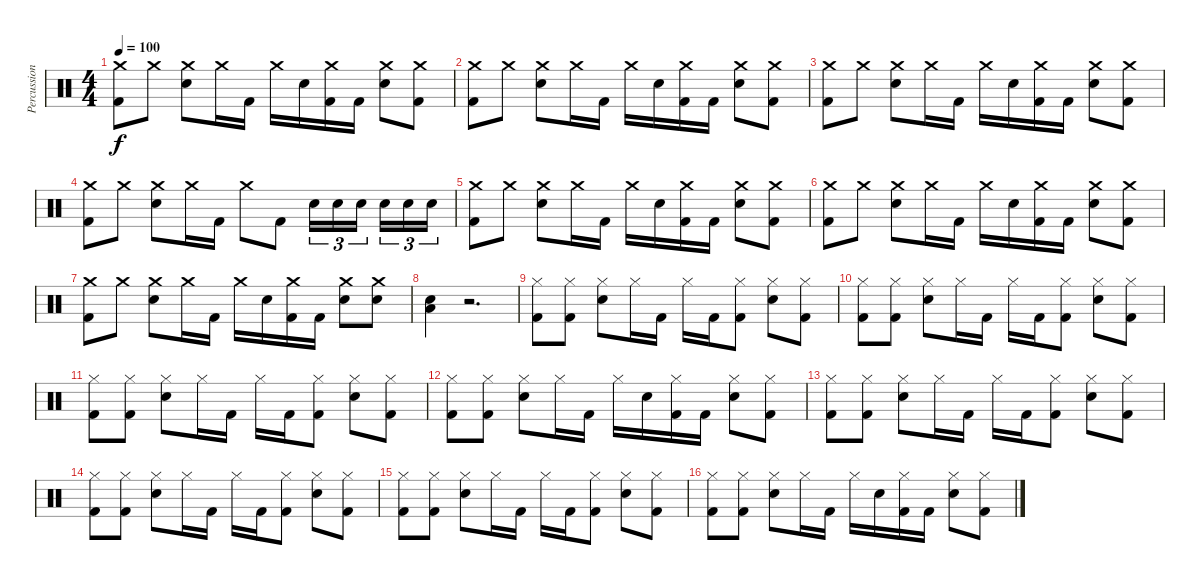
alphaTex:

\track ("Percussion" "Percussion") {instrument percussion}
\staff {score}
\articulation defaults
\ts (4 4)
\tempo 100
\clef neutral
\ks c
("Crash medium (hit)" "Kick (hit) 2").8{dy f} "Crash medium (hit)".8 ("Crash medium (hit)" "Electric Snare (hit)").8 "Crash medium (hit)".16 "Kick (hit) 2".16 "Crash medium (hit)".16 "Electric Snare (hit)".16 ("Crash medium (hit)" "Kick (hit) 2").16 "Kick (hit) 2".16 ("Crash medium (hit)" "Electric Snare (hit)").8 ("Crash medium (hit)" "Kick (hit) 2").8 |
("Crash medium (hit)" "Kick (hit) 2").8 "Crash medium (hit)".8 ("Crash medium (hit)" "Electric Snare (hit)").8 "Crash medium (hit)".16 "Kick (hit) 2".16 "Crash medium (hit)".16 "Electric Snare (hit)".16 ("Crash medium (hit)" "Kick (hit) 2").16 "Kick (hit) 2".16 ("Crash medium (hit)" "Electric Snare (hit)").8 ("Crash medium (hit)" "Kick (hit) 2").8 |
("Crash medium (hit)" "Kick (hit) 2").8 "Crash medium (hit)".8 ("Crash medium (hit)" "Electric Snare (hit)").8 "Crash medium (hit)".16 "Kick (hit) 2".16 "Crash medium (hit)".16 "Electric Snare (hit)".16 ("Crash medium (hit)" "Kick (hit) 2").16 "Kick (hit) 2".16 ("Crash medium (hit)" "Electric Snare (hit)").8 ("Crash medium (hit)" "Kick (hit) 2").8 |
("Crash medium (hit)" "Kick (hit) 2").8 "Crash medium (hit)".8 ("Crash medium (hit)" "Electric Snare (hit)").8 "Crash medium (hit)".16 "Kick (hit) 2".16 "Crash medium (hit)".8 "Kick (hit) 2".8 "Electric Snare (hit)".16{tu (3 2)} "Electric Snare (hit)".16{tu (3 2)} "Electric Snare (hit)".16{tu (3 2)} "Electric Snare (hit)".16{tu (3 2)} "Electric Snare (hit)".16{tu (3 2)} "Electric Snare (hit)".16{tu (3 2)} |
("Crash medium (hit)" "Kick (hit) 2").8 "Crash medium (hit)".8 ("Crash medium (hit)" "Electric Snare (hit)").8 "Crash medium (hit)".16 "Kick (hit) 2".16 "Crash medium (hit)".16 "Electric Snare (hit)".16 ("Crash medium (hit)" "Kick (hit) 2").16 "Kick (hit) 2".16 ("Crash medium (hit)" "Electric Snare (hit)").8 ("Crash medium (hit)" "Kick (hit) 2").8 |
("Crash medium (hit)" "Kick (hit) 2").8 "Crash medium (hit)".8 ("Crash medium (hit)" "Electric Snare (hit)").8 "Crash medium (hit)".16 "Kick (hit) 2".16 "Crash medium (hit)".16 "Electric Snare (hit)".16 ("Crash medium (hit)" "Kick (hit) 2").16 "Kick (hit) 2".16 ("Crash medium (hit)" "Electric Snare (hit)").8 ("Crash medium (hit)" "Kick (hit) 2").8 |
("Crash medium (hit)" "Kick (hit) 2").8 "Crash medium (hit)".8 ("Crash medium (hit)" "Electric Snare (hit)").8 "Crash medium (hit)".16 "Kick (hit) 2".16 "Crash medium (hit)".16 "Electric Snare (hit)".16 ("Crash medium (hit)" "Kick (hit) 2").16 "Kick (hit) 2".16 ("Crash medium (hit)" "Electric Snare (hit)").8 ("Crash medium (hit)" "Electric Snare (hit)").8 |
("Low Floor Tom (hit)" "Electric Snare (hit)").4 r.2{d} |
("Hi-Hat (closed)" "Kick (hit) 2").8{volume 13} ("Hi-Hat (closed)" "Kick (hit) 2").8 ("Hi-Hat (closed)" "Electric Snare (hit)").8 "Hi-Hat (closed)".16 "Kick (hit) 2".16 "Hi-Hat (closed)".16 "Kick (hit) 2".16 ("Hi-Hat (closed)" "Kick (hit) 2").8 ("Hi-Hat (closed)" "Electric Snare (hit)").8 ("Hi-Hat (closed)" "Kick (hit) 2").8 |
("Hi-Hat (closed)" "Kick (hit) 2").8 ("Hi-Hat (closed)" "Kick (hit) 2").8 ("Hi-Hat (closed)" "Electric Snare (hit)").8 "Hi-Hat (closed)".16 "Kick (hit) 2".16 "Hi-Hat (closed)".16 "Kick (hit) 2".16 ("Hi-Hat (closed)" "Kick (hit) 2").8 ("Hi-Hat (closed)" "Electric Snare (hit)").8 ("Hi-Hat (closed)" "Kick (hit) 2").8 |
("Hi-Hat (closed)" "Kick (hit) 2").8{volume 10} ("Hi-Hat (closed)" "Kick (hit) 2").8 ("Hi-Hat (closed)" "Electric Snare (hit)").8 "Hi-Hat (closed)".16 "Kick (hit) 2".16 "Hi-Hat (closed)".16 "Kick (hit) 2".16 ("Hi-Hat (closed)" "Kick (hit) 2").8 ("Hi-Hat (closed)" "Electric Snare (hit)").8 ("Hi-Hat (closed)" "Kick (hit) 2").8 |
("Hi-Hat (closed)" "Kick (hit) 2").8 ("Hi-Hat (closed)" "Kick (hit) 2").8 ("Hi-Hat (closed)" "Electric Snare (hit)").8 "Hi-Hat (closed)".16 "Kick (hit) 2".16 "Hi-Hat (closed)".16 "Electric Snare (hit)".16 ("Hi-Hat (closed)" "Kick (hit) 2").16 "Kick (hit) 2".16 ("Hi-Hat (closed)" "Electric Snare (hit)").8 ("Hi-Hat (closed)" "Kick (hit) 2").8 |
("Hi-Hat (closed)" "Kick (hit) 2").8 ("Hi-Hat (closed)" "Kick (hit) 2").8 ("Hi-Hat (closed)" "Electric Snare (hit)").8 "Hi-Hat (closed)".16 "Kick (hit) 2".16 "Hi-Hat (closed)".16 "Kick (hit) 2".16 ("Hi-Hat (closed)" "Kick (hit) 2").8 ("Hi-Hat (closed)" "Electric Snare (hit)").8 ("Hi-Hat (closed)" "Kick (hit) 2").8 |
("Hi-Hat (closed)" "Kick (hit) 2").8 ("Hi-Hat (closed)" "Kick (hit) 2").8 ("Hi-Hat (closed)" "Electric Snare (hit)").8 "Hi-Hat (closed)".16 "Kick (hit) 2".16 "Hi-Hat (closed)".16 "Kick (hit) 2".16 ("Hi-Hat (closed)" "Kick (hit) 2").8 ("Hi-Hat (closed)" "Electric Snare (hit)").8 ("Hi-Hat (closed)" "Kick (hit) 2").8 |
("Hi-Hat (closed)" "Kick (hit) 2").8{volume 7} ("Hi-Hat (closed)" "Kick (hit) 2").8 ("Hi-Hat (closed)" "Electric Snare (hit)").8 "Hi-Hat (closed)".16 "Kick (hit) 2".16 "Hi-Hat (closed)".16 "Kick (hit) 2".16 ("Hi-Hat (closed)" "Kick (hit) 2").8 ("Hi-Hat (closed)" "Electric Snare (hit)").8 ("Hi-Hat (closed)" "Kick (hit) 2").8 |
("Hi-Hat (closed)" "Kick (hit) 2").8 ("Hi-Hat (closed)" "Kick (hit) 2").8 ("Hi-Hat (closed)" "Electric Snare (hit)").8 "Hi-Hat (closed)".16 "Kick (hit) 2".16 "Hi-Hat (closed)".16 "Electric Snare (hit)".16 ("Hi-Hat (closed)" "Kick (hit) 2").16 "Kick (hit) 2".16 ("Hi-Hat (closed)" "Electric Snare (hit)").8 ("Hi-Hat (closed)" "Kick (hit) 2").8
